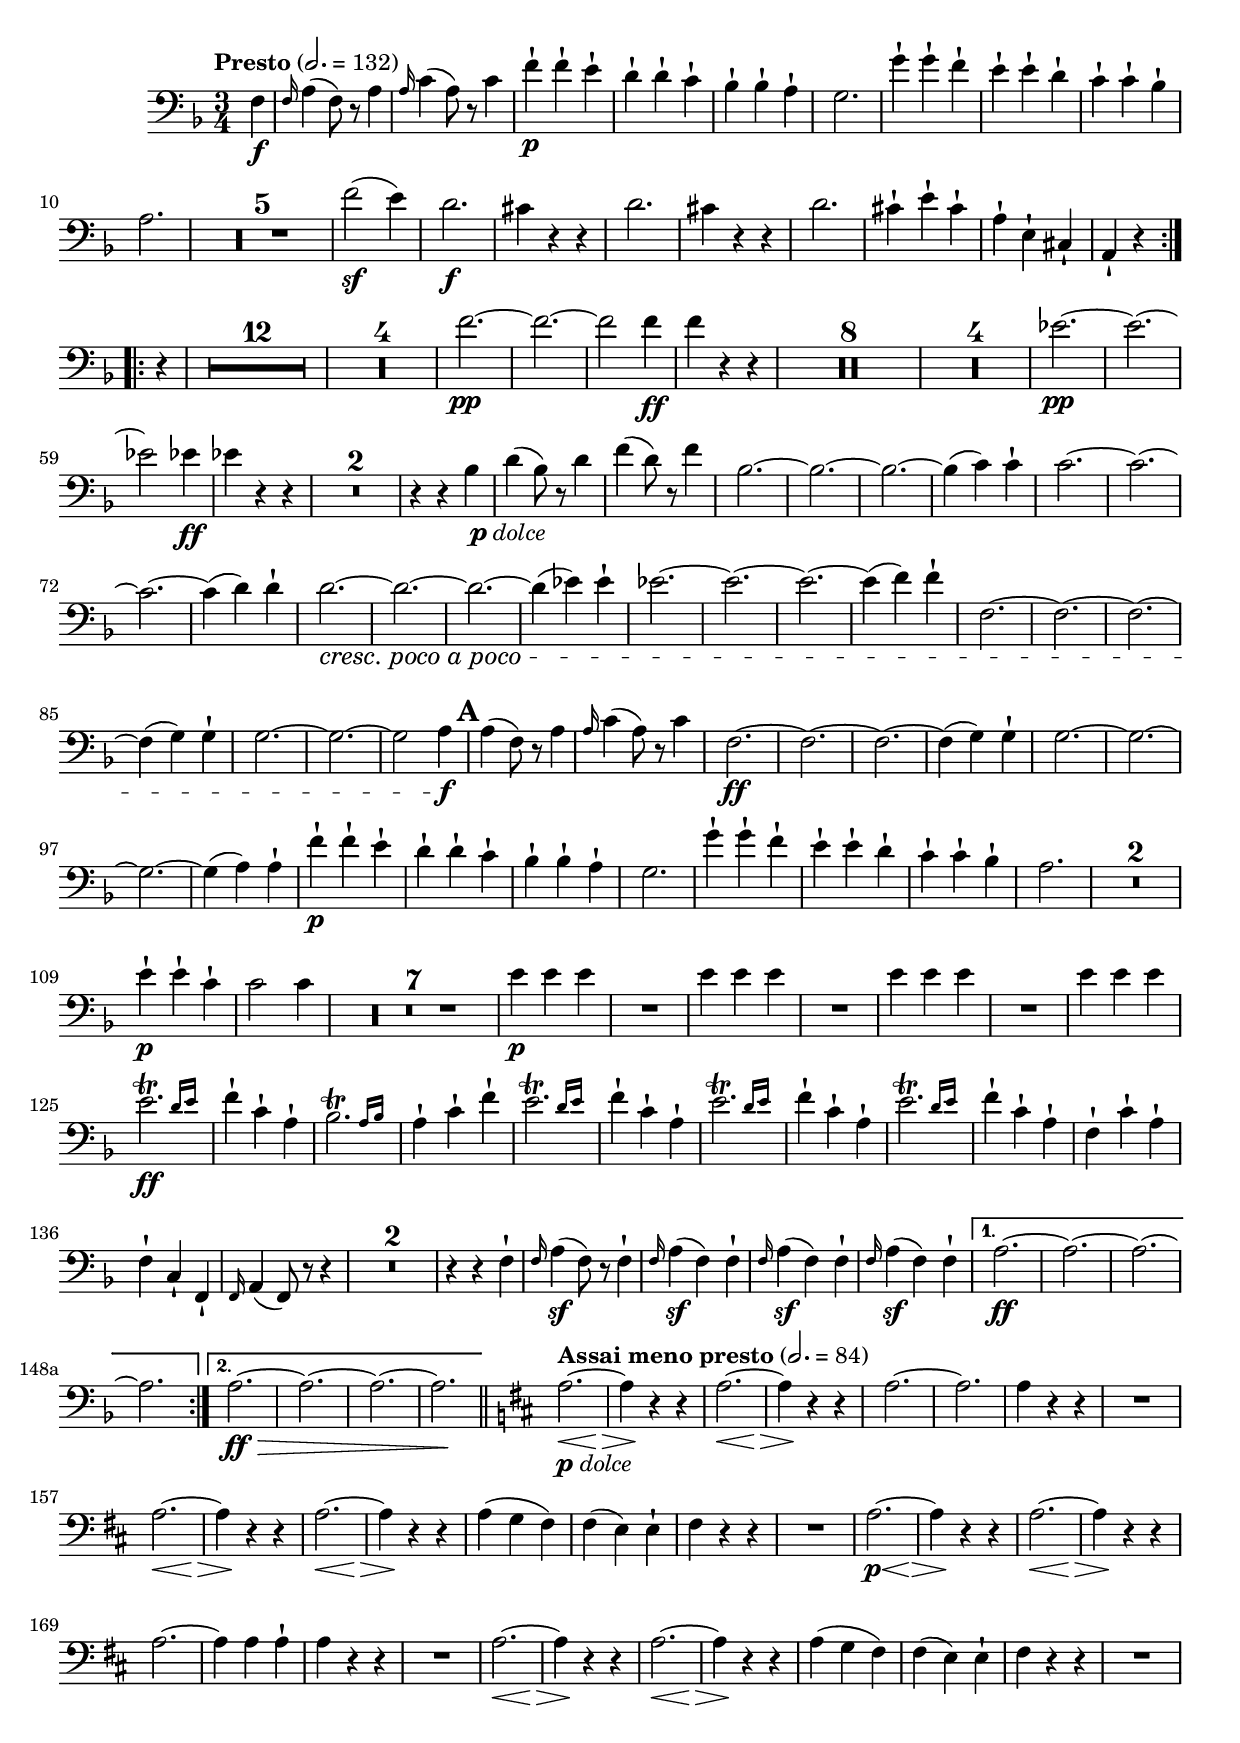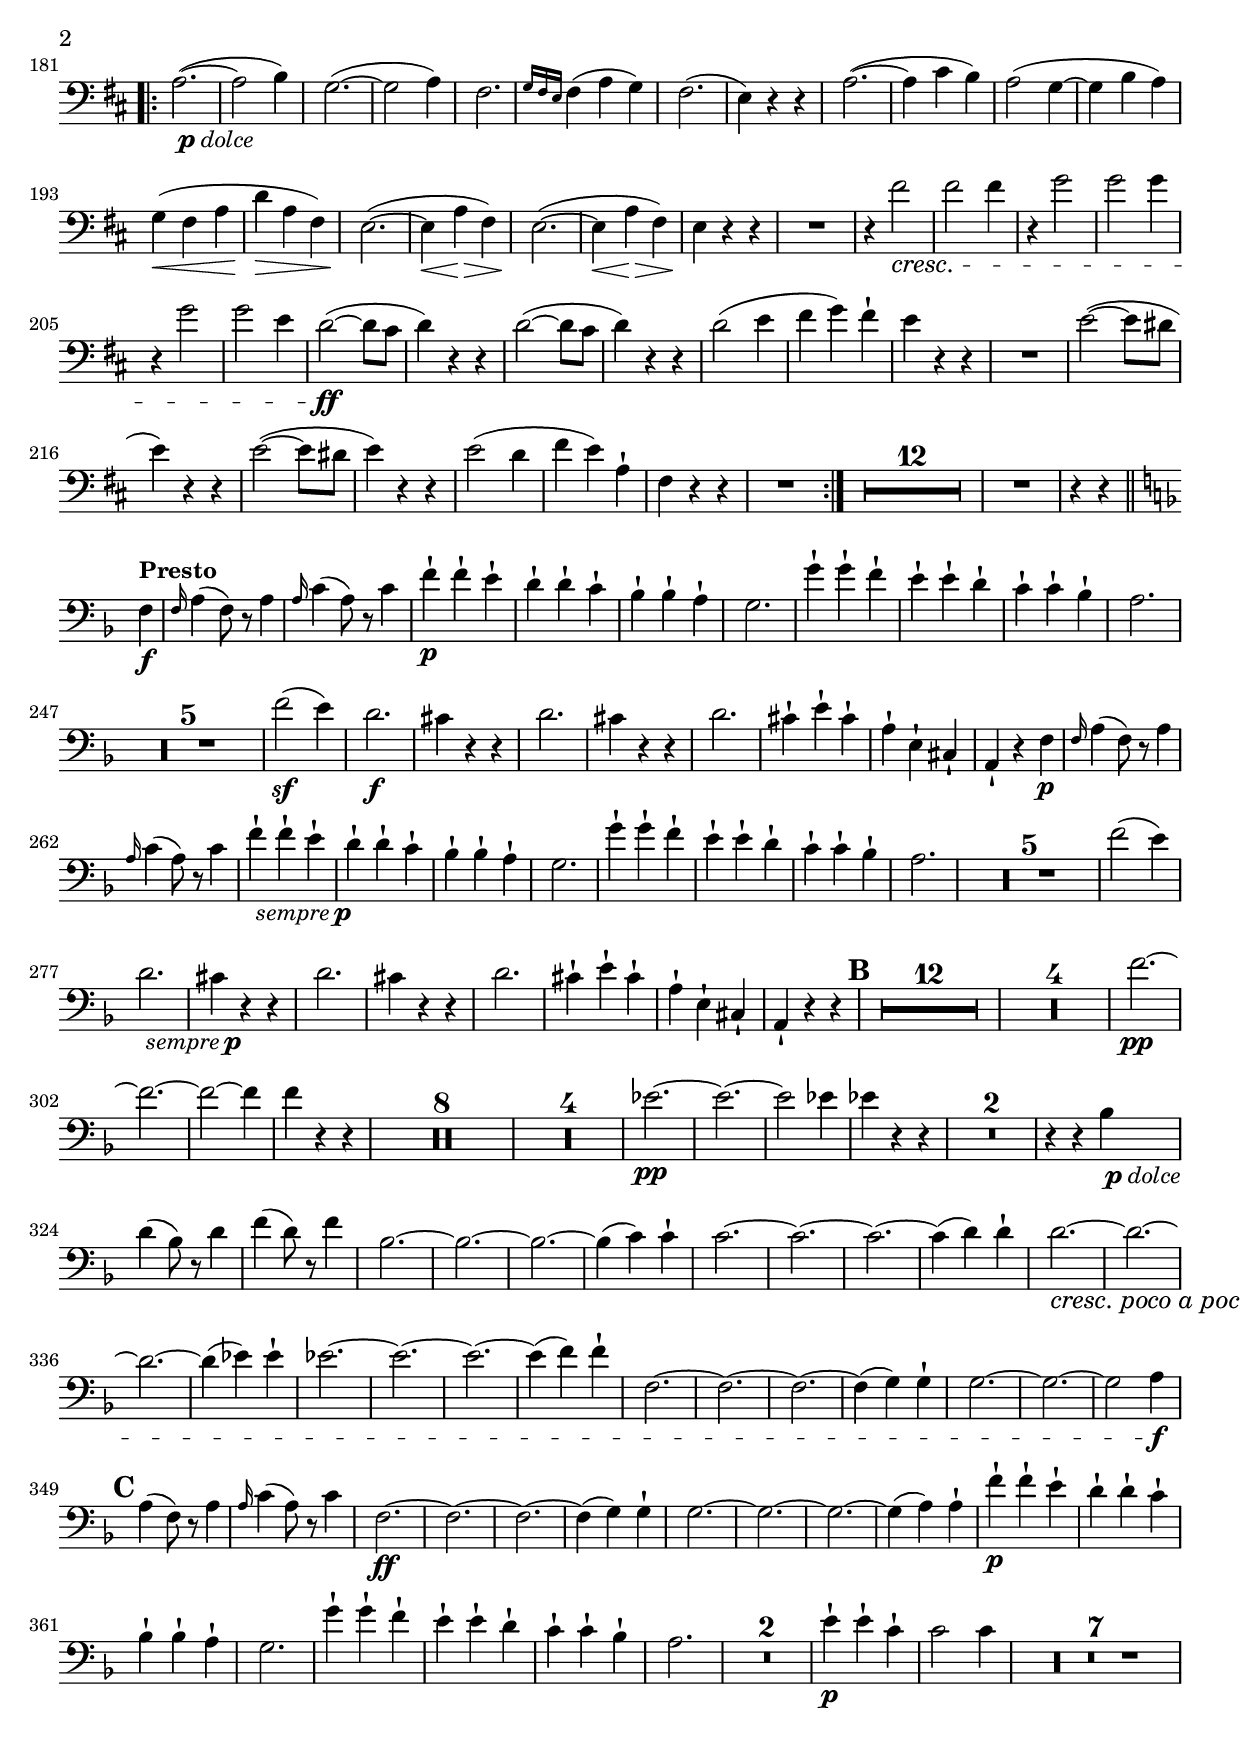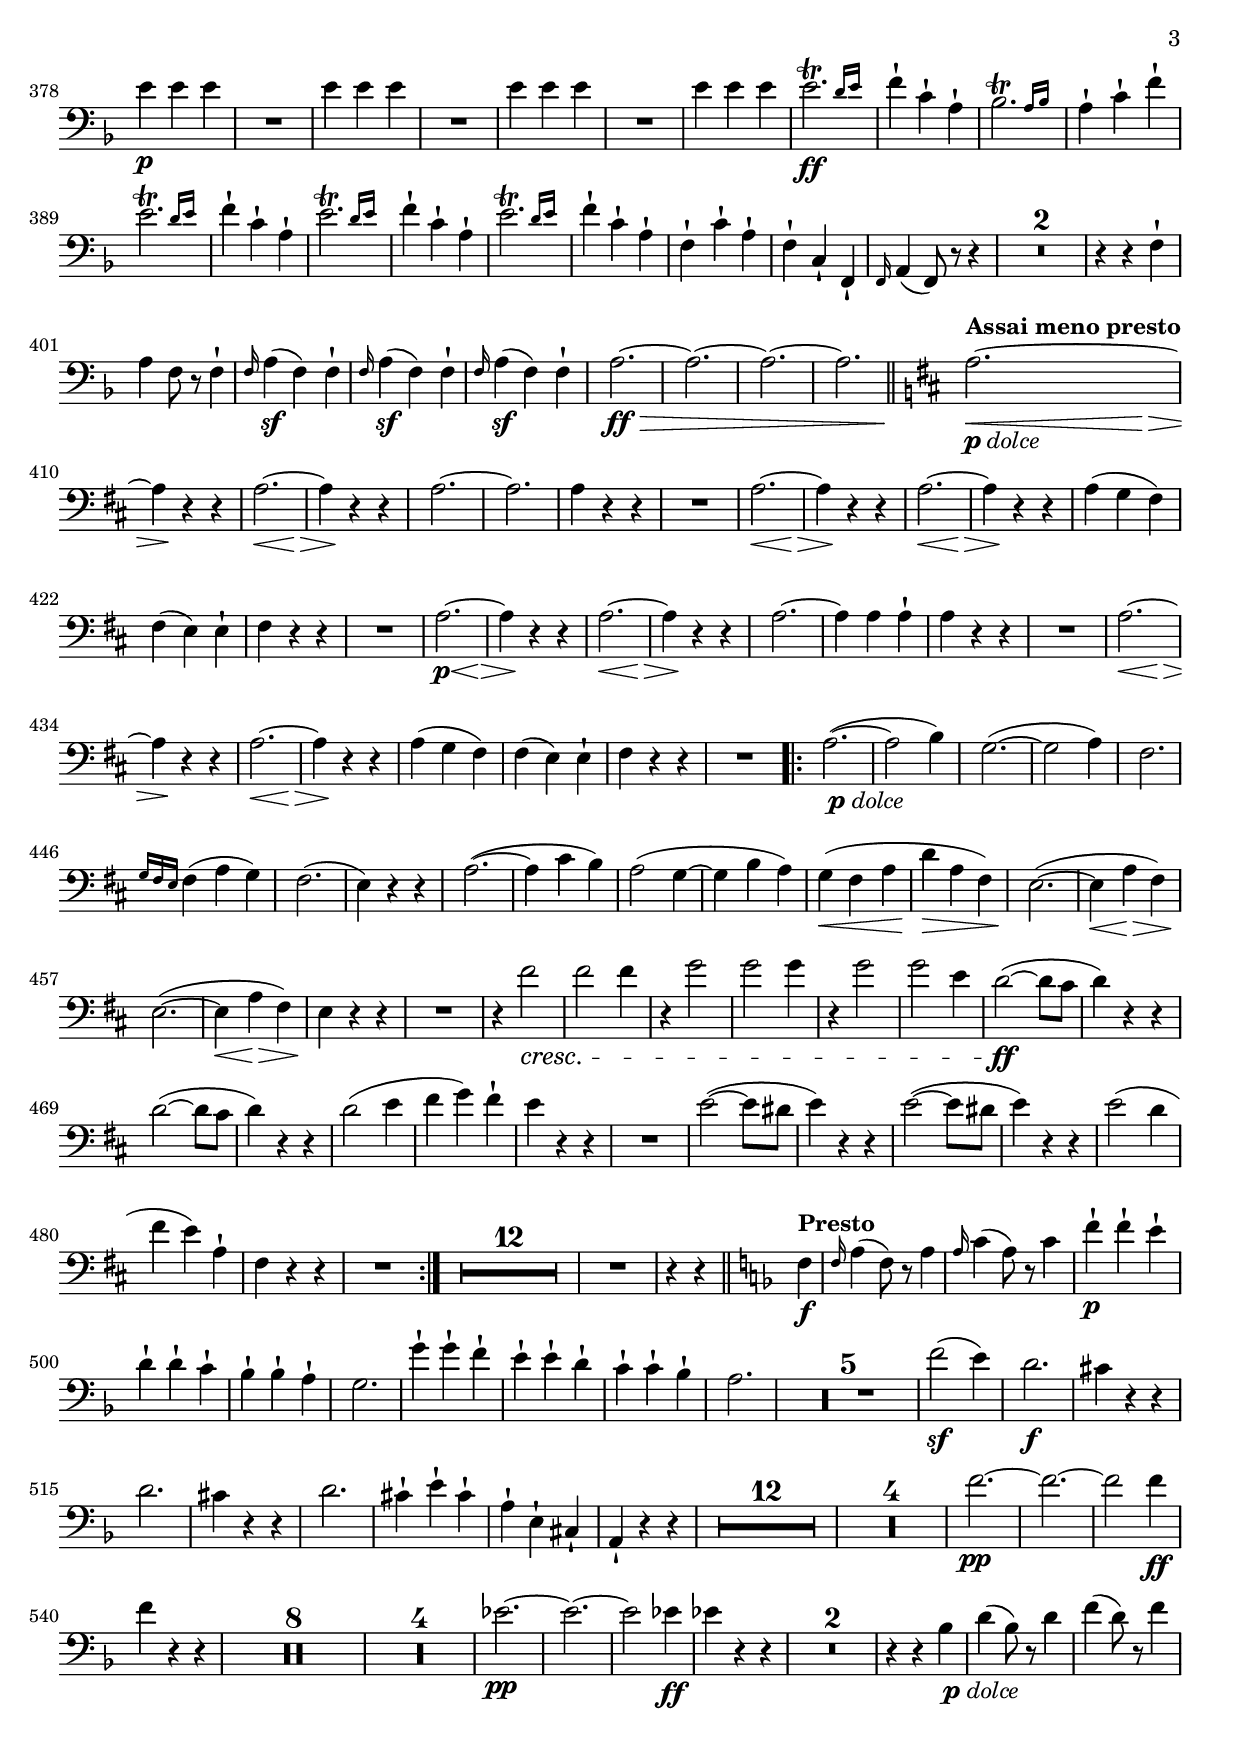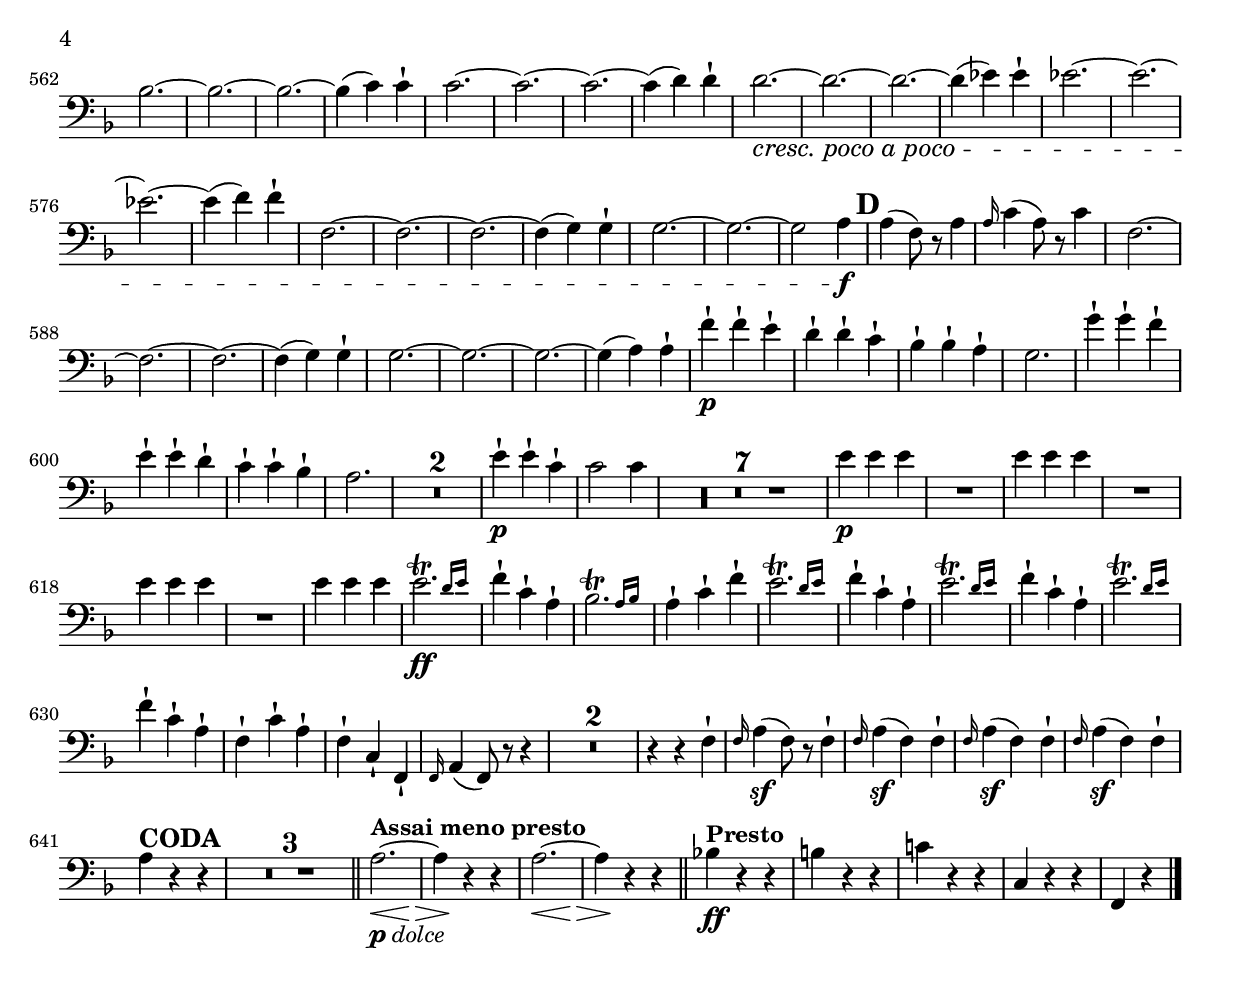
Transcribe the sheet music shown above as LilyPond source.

\version "2.24.3"

\version "2.24.3"

\include "../definitions.ly"

voicebeethovenHxmouvementDxbassonBxmd = \absolute {
\include "../parametres.ly"
\clef bass \time 3/4 \key f \major \tempo "Presto" 2.=132
\repeat volta 2 {
 \partial 4 f4 \f  |
 \grace {f16} a4( f8) r8 a4  |
 \grace {a16} c'4( a8) r8 c'4  |
 f'4-! \p f'4-! e'4-!  |
 d'4-! d'4-! c'4-!  |
 bes4-! bes4-! a4-!  |
 g2.  |
 g'4-! g'4-! f'4-!  |
 e'4-! e'4-! d'4-!  |
 c'4-! c'4-! bes4-!  |
 a2.  |
 R2.*5  |
 f'2( \sf e'4)  |
 d'2. \f  |
 cis'4 r4 r4  |
 d'2.  |
 cis'4 r4 r4  |
 d'2.  |
 cis'4-! e'4-! cis'4-!  |
 a4-! e4-! cis4-!  |
 a,4-! r4 } \repeat volta 2 { r4  |
 R2.*12  |
 R2.*4  |
 f'2.~ \pp  |
 f'2.~  |
 f'2 f'4 \ff  |
 f'4 r4 r4  |
 R2.*8  |
 R2.*4  |
 ees'2.~ \pp  |
 ees'2.~  |
 ees'2 ees'4 \ff  |
 ees'4 r4 r4  |
 R2.*2  |
 r4 r4 bes4 \pdolce  |
 d'4( bes8) r8 d'4  |
 f'4( d'8) r8 f'4  |
 bes2.~  |
 bes2.~  |
 bes2.~  |
 bes4( c'4) c'4-!  |
 c'2.~  |
 c'2.~  |
 c'2.~  |
 c'4( d'4) d'4-!  |
 d'2.~ \crescpoco  |
 d'2.~  |
 d'2.~  |
 d'4( ees'4) ees'4-!  |
 ees'2.~  |
 ees'2.~  |
 ees'2.~  |
 ees'4( f'4) f'4-!  |
 f2.~  |
 f2.~  |
 f2.~  |
 f4( g4) g4-!  |
 g2.~  |
 g2.~  |
 g2 a4 \f  |
 \mark\default
 a4( f8) r8 a4  |
 \grace{a16} c'4( a8) r8 c'4  |
 f2.~ \ff  |
 f2.~  |
 f2.~  |
 f4( g4) g4-!  |
 g2.~  |
 g2.~  |
 g2.~  |
 g4( a4) a4-!  |
 f'4-! \p f'4-! e'4-!  |
 d'4-! d'4-! c'4-!  |
 bes4-! bes4-! a4-!  |
 g2.  |
 g'4-! g'4-! f'4-!  |
 e'4-! e'4-! d'4-!  |
 c'4-! c'4-! bes4-!  |
 a2.  |
 R2.*2  |
 e'4-! \p e'4-! c'4-!  |
 c'2 c'4  |
 R2.*7  |
 e'4 \p e'4 e'4  |
 R2.  |
 e'4 e'4 e'4  |
 R2.  |
 e'4 e'4 e'4  |
 R2.  |
 e'4 e'4 e'4  |
 \afterGrace e'2.\trill \ff {d'16 e'}  |
 f'4-! c'4-! a4-!  |
 \afterGrace bes2.\trill {a16 bes}  |
 a4-! c'4-! f'4-!  |
 \afterGrace e'2.\trill {d'16 e'}  |
 f'4-! c'4-! a4-!  |
 \afterGrace e'2.\trill {d'16 e'}  |
 f'4-! c'4-! a4-!  |
 \afterGrace e'2.\trill {d'16 e'}  |
 f'4-! c'4-! a4-!  |
 f4-! c'4-! a4-!  |
 f4-! c4-! f,4-!  |
 \grace{f,16} a,4( f,8) r8 r4  |
 R2.*2  |
 r4 r4 f4-!  |
 \grace{f16} a4( \sf f8) r8 f4-!  |
 \grace{f16} a4( \sf f4) f4-!  |
 \grace{f16} a4( \sf f4) f4-!  |
 \grace{f16} a4( \sf f4) f4-!  |
 \alternative {{
 a2.~ \ff  |
 a2.~  |
 a2.~  |
 a2.  |}{
 a2.~ \ff \>  |
 a2.~  |
 a2.~  |
 \after 4 \! a2.  |}}} \section
 \key d \major \tempo "Assai meno presto" 2.=84
 % TODO trouver mieux pour le \pdolce
 <>\< \after 8*5 \> a2.~ _\markup{\dynamic "p" \italic "dolce"} |
 %\after 8*5 \>  a2.~ \< |
 \after 8 \! a4 r4 r4  |
 % Vielle manière de faire, aussi vaguement correcte.
 %<< {a2.~ | a4 } {s2\< s4 \> | s8 s8 \! } >> r4  r4  |
 <>\< \after 8*5 \> a2.~  |
 \after 8 \! a4 r4 r4  |
 a2.~  |
 a2.  |
 a4 r4 r4  |
 R2.  |
 <>\< \after 8*5 \> a2.~  |
 \after 8 \! a4 r4 r4  |
 <>\< \after 8*5 \> a2.~  |
 \after 8 \! a4 r4 r4  |
 a4( g4 fis4)  |
 fis4( e4) e4-!  |
 fis4 r4 r4  |
 R2.  |
 \once\override Hairpin.bound-padding = #0.1 % p< moins moche.
 <>\p\< \after 8*5 \> a2.~  |
 \after 8 \! a4 r4 r4  |
 <>\< \after 8*5 \> a2.~  |
 \after 8 \! a4 r4 r4  |
 a2.~  |
 a4 a4 a4-!  |
 a4 r4 r4  |
 R2.  |
 <>\< \after 8*5 \> a2.~  |
 \after 8 \! a4 r4 r4  |
  <>\< \after 8*5 \> a2.~  |
 \after 8 \! a4 r4 r4  |
 a4( g4 fis4)  |
 fis4( e4) e4-!  |
 fis4 r4 r4  |
 R2.  |
 \repeat volta 2 {
 a2.(~\pdolce  |
 a2 b4)  |
 g2.(~  |
 g2 a4)  |
 fis2.  |
 \grace{g16 fis e} fis4( a4 g4)  |
 fis2.(  |
 e4) r4 r4  |
 a2.(~  |
 a4 cis'4 b4)  |
 a2( g4~  |
 g4 b4 a4)  |
 g4(\< fis4 a4  |
 d'4\> a4 fis4)  |
 e2.(~\!  |
 e4\< a4\> fis4)  |
 e2.(~\!  |
 e4\< a4\> fis4)  |
 e4\! r4 r4  |
 R2.  |
 r4 fis'2 \cresc  |
 fis'2 fis'4  |
 r4 g'2  |
 g'2 g'4  |
 r4 g'2  |
 g'2 e'4  |
 d'2(~ \ff d'8 cis'8  |
 d'4) r4 r4  |
 d'2(~ d'8 cis'8  |
 d'4) r4 r4  |
 d'2( e'4  |
 fis'4 g'4) fis'4-!  |
 e'4 r4 r4  |
 R2.  |
 e'2(~ e'8 dis'8  |
 e'4) r4 r4  |
 e'2(~ e'8 dis'8  |
 e'4) r4 r4  |
 e'2( d'4  |
 fis'4 e'4) a4-!  |
 fis4 r4 r4  |
 R2.  |}
 R2.*12  |
 R2.  |
 r4 r4 \section
 \key f \major \tempo "Presto"
 f4 \f  |
 \grace{f16} a4( f8) r8 a4  |
 \grace{a16} c'4( a8) r8 c'4  |
 f'4-! \p f'4-! e'4-!  |
 d'4-! d'4-! c'4-!  |
 bes4-! bes4-! a4-!  |
 g2.  |
 g'4-! g'4-! f'4-!  |
 e'4-! e'4-! d'4-!  |
 c'4-! c'4-! bes4-!  |
 a2.  |
 R2.*5  |
 f'2( \sf e'4)  |
 d'2. \f  |
 cis'4 r4 r4  |
 d'2.  |
 cis'4 r4 r4  |
 d'2.  |
 cis'4-! e'4-! cis'4-!  |
 a4-! e4-! cis4-!  |
 a,4-! r4 f4 \p  |
 \grace{f16} a4( f8) r8 a4  |
 \grace{a16} c'4( a8) r8 c'4  |
 f'4-! \semprep f'4-! e'4-!  |
 d'4-! d'4-! c'4-!  |
 bes4-! bes4-! a4-!  |
 g2.  |
 g'4-! g'4-! f'4-!  |
 e'4-! e'4-! d'4-!  |
 c'4-! c'4-! bes4-!  |
 a2.  |
 R2.*5  |
 f'2( e'4)  |
 d'2. \semprep  |
 cis'4 r4 r4  |
 d'2.  |
 cis'4 r4 r4  |
 d'2.  |
 cis'4-! e'4-! cis'4-!  |
 a4-! e4-! cis4-!  |
 a,4-! r4 r4  |
 \mark\default \barNumberCheck 285
 R2.*12  |
 R2.*4  |
 f'2.~ \pp  |
 f'2.~  |
 f'2~ f'4  |
 f'4 r4 r4  |
 R2.*8  |
 R2.*4  |
 ees'2.~ \pp  |
 ees'2.~  |
 ees'2 ees'4  |
 ees'4 r4 r4  |
 R2.*2  |
 r4 r4 bes4 \pdolce  |
 d'4( bes8) r8 d'4  |
 f'4( d'8) r8 f'4  |
 bes2.~  |
 bes2.~  |
 bes2.~  |
 bes4( c'4) c'4-!  |
 c'2.~  |
 c'2.~  |
 c'2.~  |
 c'4( d'4) d'4-!  |
 d'2.~ \crescpoco  |
 d'2.~  |
 d'2.~  |
 d'4( ees'4) ees'4-!  |
 ees'2.~  |
 ees'2.~  |
 ees'2.~  |
 ees'4( f'4) f'4-!  |
 f2.~  |
 f2.~  |
 f2.~  |
 f4( g4) g4-!  |
 g2.~  |
 g2.~  |
 g2 a4 \f  |
 \mark\default \barNumberCheck 349
 a4( f8) r8 a4  |
 \grace{a16} c'4( a8) r8 c'4  |
 f2.~ \ff  |
 f2.~  |
 f2.~  |
 f4( g4) g4-!  |
 g2.~  |
 g2.~  |
 g2.~  |
 g4( a4) a4-!  |
 f'4-! \p f'4-! e'4-!  |
 d'4-! d'4-! c'4-!  |
 bes4-! bes4-! a4-!  |
 g2.  |
 g'4-! g'4-! f'4-!  |
 e'4-! e'4-! d'4-!  |
 c'4-! c'4-! bes4-!  |
 a2.  |
 R2.*2  |
 e'4-! \p e'4-! c'4-!  |
 c'2 c'4  |
 R2.*7  |
 e'4 \p e'4 e'4  |
 R2.  |
 e'4 e'4 e'4  |
 R2.  |
 e'4 e'4 e'4  |
 R2.  |
 e'4 e'4 e'4  |
 \afterGrace e'2.\trill \ff {d'16 e'}  |
 f'4-! c'4-! a4-!  |
 \afterGrace bes2.\trill {a16 bes}  |
 a4-! c'4-! f'4-!  |
 \afterGrace e'2.\trill {d'16 e'}  |
 f'4-! c'4-! a4-!  |
 \afterGrace e'2.\trill {d'16 e'}  |
 f'4-! c'4-! a4-!  |
 \afterGrace e'2.\trill {d'16 e'}  |
 f'4-! c'4-! a4-!  |
 f4-! c'4-! a4-!  |
 f4-! c4-! f,4-!  |
 \grace{f,16} a,4( f,8) r8 r4  |
 R2.*2  |
 r4 r4 f4-!  |
 a4 f8 r8 f4-!  |
 \grace{f16} a4( \sf f4) f4-!  |
 \grace{f16} a4( \sf f4) f4-!  |
 \grace{f16} a4( \sf f4) f4-!  |
 a2.~ \ff \>  |
 a2.~  |
 a2.~  |
 a2.  | \section
 \key d \major \tempo "Assai meno presto"
 % TODO : trouver mieux pour le \pdolce
 <>\< \after 8*5 \> a2.~ _\markup{\dynamic "p" \italic "dolce"} |
 \after 8 \! a4 r4 r4  |
 <>\< \after 8*5 \> a2.~  |
 \after 8 \! a4 r4 r4  |
 a2.~  |
 a2.  |
 a4 r4 r4  |
 R2.  |
 <>\< \after 8*5 \> a2.~  |
 \after 8 \! a4 r4 r4  |
 <>\< \after 8*5 \> a2.~  |
 \after 8 \! a4 r4 r4  |
 a4( g4 fis4)  |
 fis4( e4) e4-!  |
 fis4 r4 r4  |
 R2.  |
 \once\override Hairpin.bound-padding = #0.1 % p< moins moche.
 <>\p\< \after 8*5 \> a2.~  |
 \after 8 \! a4 r4 r4  |
 <>\< \after 8*5 \> a2.~  |
 \after 8 \! a4 r4 r4  |
 a2.~  |
 a4 a4 a4-!  |
 a4 r4 r4  |
 R2.  |
 <>\< \after 8*5 \> a2.~  |
 \after 8 \! a4 r4 r4  |
 <>\< \after 8*5 \> a2.~  |
 \after 8 \! a4 r4 r4  |
 a4( g4 fis4)  |
 fis4( e4) e4-!  |
 fis4 r4 r4  |
 R2.  |
 \repeat volta 2 {
 a2.(~ \pdolce  |
 a2 b4)  |
 g2.(~  |
 g2 a4)  |
 fis2.  |
 \grace{g16 fis e} fis4( a4 g4)  |
 fis2.(  |
 e4) r4 r4  |
 a2.(~  |
 a4 cis'4 b4)  |
 a2( g4~  |
 g4 b4 a4)  |
 g4( \< fis4 a4  |
 d'4 \> a4 fis4)  |
 e2.(~ \!  |
 e4 \< a4 \> fis4)  |
 e2.(~ \!  |
 e4 \< a4 \> fis4)  |
 e4 \! r4 r4  |
 R2.  |
 r4 fis'2 \cresc  |
 fis'2 fis'4  |
 r4 g'2  |
 g'2 g'4  |
 r4 g'2  |
 g'2 e'4  |
 d'2(~ \ff d'8 cis'8  |
 d'4) r4 r4  |
 d'2(~ d'8 cis'8  |
 d'4) r4 r4  |
 d'2( e'4  |
 fis'4 g'4) fis'4-!  |
 e'4 r4 r4  |
 R2.  |
 e'2(~ e'8 dis'8  |
 e'4) r4 r4  |
 e'2(~ e'8 dis'8  |
 e'4) r4 r4  |
 e'2( d'4  |
 fis'4 e'4) a4-!  |
 fis4 r4 r4  |
 R2.  |}
 R2.*12  |
 R2.  |
 r4 r4  \section
 \key f \major \tempo "Presto"
 f4 \f  |
 \grace{f16} a4( f8) r8 a4  |
 \grace{a16} c'4( a8) r8 c'4  |
 f'4-! \p f'4-! e'4-!  |
 d'4-! d'4-! c'4-!  |
 bes4-! bes4-! a4-!  |
 g2.  |
 g'4-! g'4-! f'4-!  |
 e'4-! e'4-! d'4-!  |
 c'4-! c'4-! bes4-!  |
 a2.  |
 R2.*5  |
 f'2( \sf e'4)  |
 d'2. \f  |
 cis'4 r4 r4  |
 d'2.  |
 cis'4 r4 r4  |
 d'2.  |
 cis'4-! e'4-! cis'4-!  |
 a4-! e4-! cis4-!  |
 a,4-! r4 r4  |
 R2.*12  |
 R2.*4  |
 f'2.~ \pp  |
 f'2.~  |
 f'2 f'4 \ff  |
 f'4 r4 r4  |
 R2.*8  |
 R2.*4  |
 ees'2.~ \pp  |
 ees'2.~  |
 ees'2 ees'4 \ff  |
 ees'4 r4 r4  |
 R2.*2  |
 r4 r4 bes4 \pdolce  |
 d'4( bes8) r8 d'4  |
 f'4( d'8) r8 f'4  |
 bes2.~  |
 bes2.~  |
 bes2.~  |
 bes4( c'4) c'4-!  |
 c'2.~  |
 c'2.~  |
 c'2.~  |
 c'4( d'4) d'4-!  |
 d'2.~ \crescpoco  |
 d'2.~  |
 d'2.~  |
 d'4( ees'4) ees'4-!  |
 ees'2.~  |
 ees'2.~  |
 ees'2.~  |
 ees'4( f'4) f'4-!  |
 f2.~  |
 f2.~  |
 f2.~  |
 f4( g4) g4-!  |
 g2.~  |
 g2.~  |
 g2 a4 \f  |
 \mark\default \barNumberCheck 585
 a4( f8) r8 a4  |
 \grace{a16} c'4( a8) r8 c'4  |
 f2.~  |
 f2.~  |
 f2.~  |
 f4( g4) g4-!  |
 g2.~  |
 g2.~  |
 g2.~  |
 g4( a4) a4-!  |
 f'4-! \p f'4-! e'4-!  |
 d'4-! d'4-! c'4-!  |
 bes4-! bes4-! a4-!  |
 g2.  |
 g'4-! g'4-! f'4-!  |
 e'4-! e'4-! d'4-!  |
 c'4-! c'4-! bes4-!  |
 a2.  |
 R2.*2  |
 e'4-! \p e'4-! c'4-!  |
 c'2 c'4  |
 R2.*7  |
 e'4 \p e'4 e'4  |
 R2.  |
 e'4 e'4 e'4  |
 R2.  |
 e'4 e'4 e'4  |
 R2.  |
 e'4 e'4 e'4  |
 \afterGrace e'2.\trill \ff {d'16 e'}  |
 f'4-! c'4-! a4-!  |
 \afterGrace bes2.\trill {a16 bes}  |
 a4-! c'4-! f'4-!  |
 \afterGrace e'2.\trill {d'16 e'}  |
 f'4-! c'4-! a4-!  |
 \afterGrace e'2.\trill {d'16 e'}  |
 f'4-! c'4-! a4-!  |
 \afterGrace e'2.\trill {d'16 e'}  |
 f'4-! c'4-! a4-!  |
 f4-! c'4-! a4-!  |
 f4-! c4-! f,4-!  |
 \grace{f,16} a,4( f,8) r8 r4  |
 R2.*2  |
 r4 r4 f4-!  |
 \grace{f16} a4( \sf f8) r8 f4-!  |
 \grace{f16} a4( \sf f4) f4-!  |
 \grace{f16} a4( \sf f4) f4-!  |
 \grace{f16} a4( \sf f4) f4-!  |
 a4^\markup{\large \bold "CODA"} r4 r4  |
 R2.*3  | \section
 \tempo "Assai meno presto"
 % TODO : trouver mieux pour le \pdolce
 <>\< \after 8*5 \> a2.~ _\markup{\dynamic "p" \italic "dolce"}  |
 \after 8 \! a4 r4 r4  |
 <>\< \after 8*5 \> a2.~  |
 \after 8 \! a4 r4 r4  | \section
 \tempo "Presto"
 bes!4 \ff r4 r4  |
 b!4 r4 r4  |
 c'!4 r4 r4  |
 c4 r4 r4  |
 \barNumberCheck 653 \partial 2 f,4 r4  \fine
 }


\score {
  \new Staff \voicebeethovenHxmouvementDxbassonBxmd
  \layout { }
}
